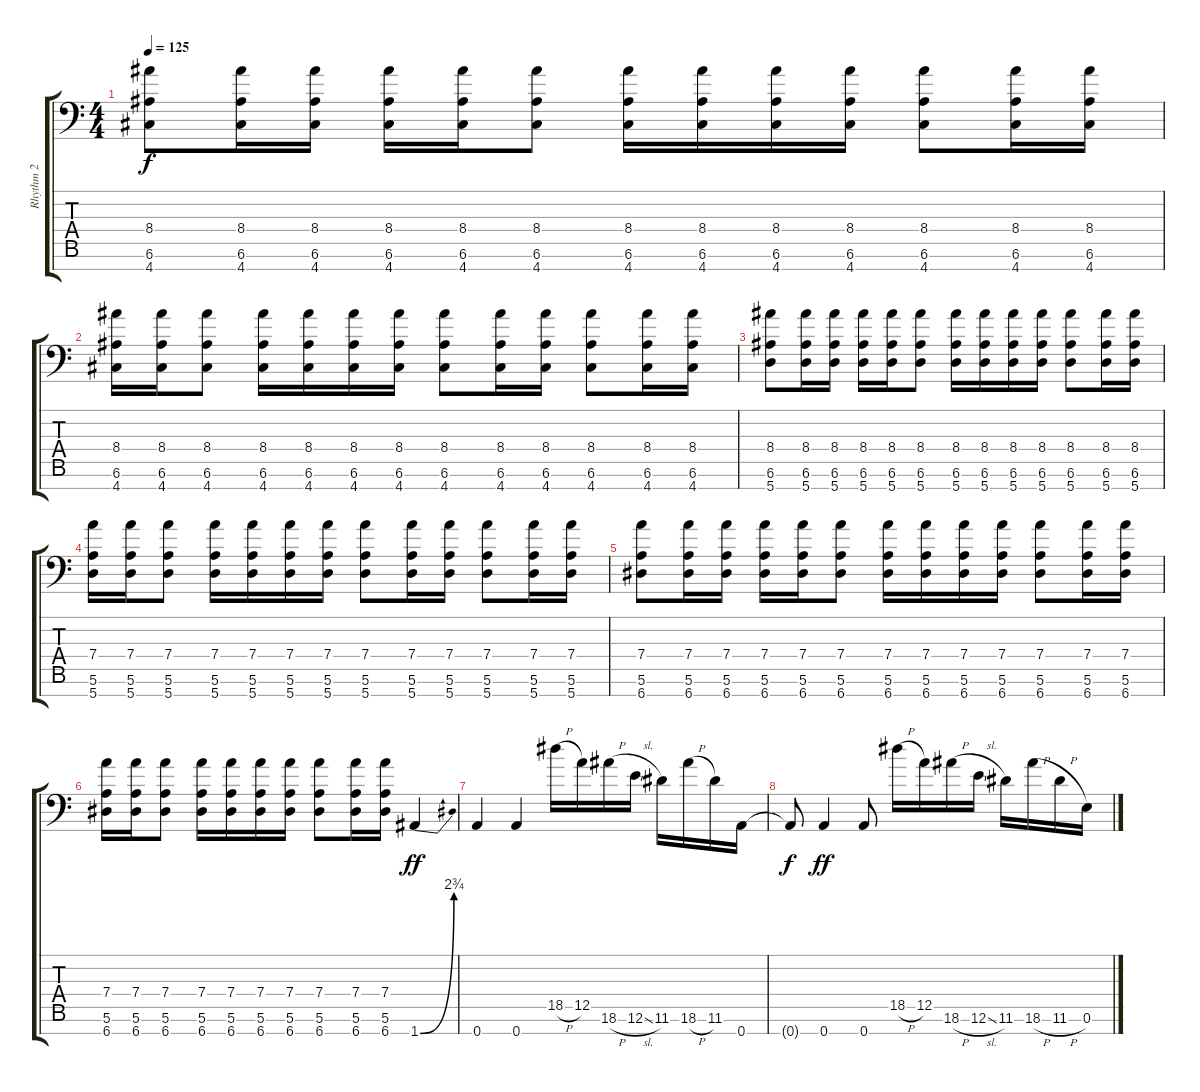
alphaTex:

\track ("Rhythm 2" "Rhythm 2") {instrument overdrivenguitar}
\staff {score tabs}
\tuning (E4 B3 G3 D3 A2 E2 A1) {hide}
\ts (4 4)
\tempo 125
\clef f4
\ks c
(8.4 6.6 4.7).8{dy f} (8.4 6.6 4.7).16 (8.4 6.6 4.7).16 (8.4 6.6 4.7).16 (8.4 6.6 4.7).16 (8.4 6.6 4.7).8 (8.4 6.6 4.7).16 (8.4 6.6 4.7).16 (8.4 6.6 4.7).16 (8.4 6.6 4.7).16 (8.4 6.6 4.7).8 (8.4 6.6 4.7).16 (8.4 6.6 4.7).16 |
(8.4 6.6 4.7).16 (8.4 6.6 4.7).16 (8.4 6.6 4.7).8 (8.4 6.6 4.7).16 (8.4 6.6 4.7).16 (8.4 6.6 4.7).16 (8.4 6.6 4.7).16 (8.4 6.6 4.7).8 (8.4 6.6 4.7).16 (8.4 6.6 4.7).16 (8.4 6.6 4.7).8 (8.4 6.6 4.7).16 (8.4 6.6 4.7).16 |
(8.4 6.6 5.7).8 (8.4 6.6 5.7).16 (8.4 6.6 5.7).16 (8.4 6.6 5.7).16 (8.4 6.6 5.7).16 (8.4 6.6 5.7).8 (8.4 6.6 5.7).16 (8.4 6.6 5.7).16 (8.4 6.6 5.7).16 (8.4 6.6 5.7).16 (8.4 6.6 5.7).8 (8.4 6.6 5.7).16 (8.4 6.6 5.7).16 |
(7.4 5.6 5.7).16 (7.4 5.6 5.7).16 (7.4 5.6 5.7).8 (7.4 5.6 5.7).16 (7.4 5.6 5.7).16 (7.4 5.6 5.7).16 (7.4 5.6 5.7).16 (7.4 5.6 5.7).8 (7.4 5.6 5.7).16 (7.4 5.6 5.7).16 (7.4 5.6 5.7).8 (7.4 5.6 5.7).16 (7.4 5.6 5.7).16 |
(7.4 5.6 6.7).8 (7.4 5.6 6.7).16 (7.4 5.6 6.7).16 (7.4 5.6 6.7).16 (7.4 5.6 6.7).16 (7.4 5.6 6.7).8 (7.4 5.6 6.7).16 (7.4 5.6 6.7).16 (7.4 5.6 6.7).16 (7.4 5.6 6.7).16 (7.4 5.6 6.7).8 (7.4 5.6 6.7).16 (7.4 5.6 6.7).16 |
(7.4 5.6 6.7).16 (7.4 5.6 6.7).16 (7.4 5.6 6.7).8 (7.4 5.6 6.7).16 (7.4 5.6 6.7).16 (7.4 5.6 6.7).16 (7.4 5.6 6.7).16 (7.4 5.6 6.7).8 (7.4 5.6 6.7).16 (7.4 5.6 6.7).16 1.7{be (bend 0 0 60 11)}.4{dy ff} |
0.7.4 0.7.4 18.5{h}.16 12.5.16 18.6{h}.16 12.6{sl}.16 11.6.16 18.6{h}.16 11.6.16 0.7.16 |
0.7{t}.8{dy f} 0.7.4{dy ff} 0.7.8 18.5{h}.16 12.5.16 18.6{h}.16 12.6{sl}.16 11.6.16 18.6{h}.16 11.6{h}.16 0.6.16
